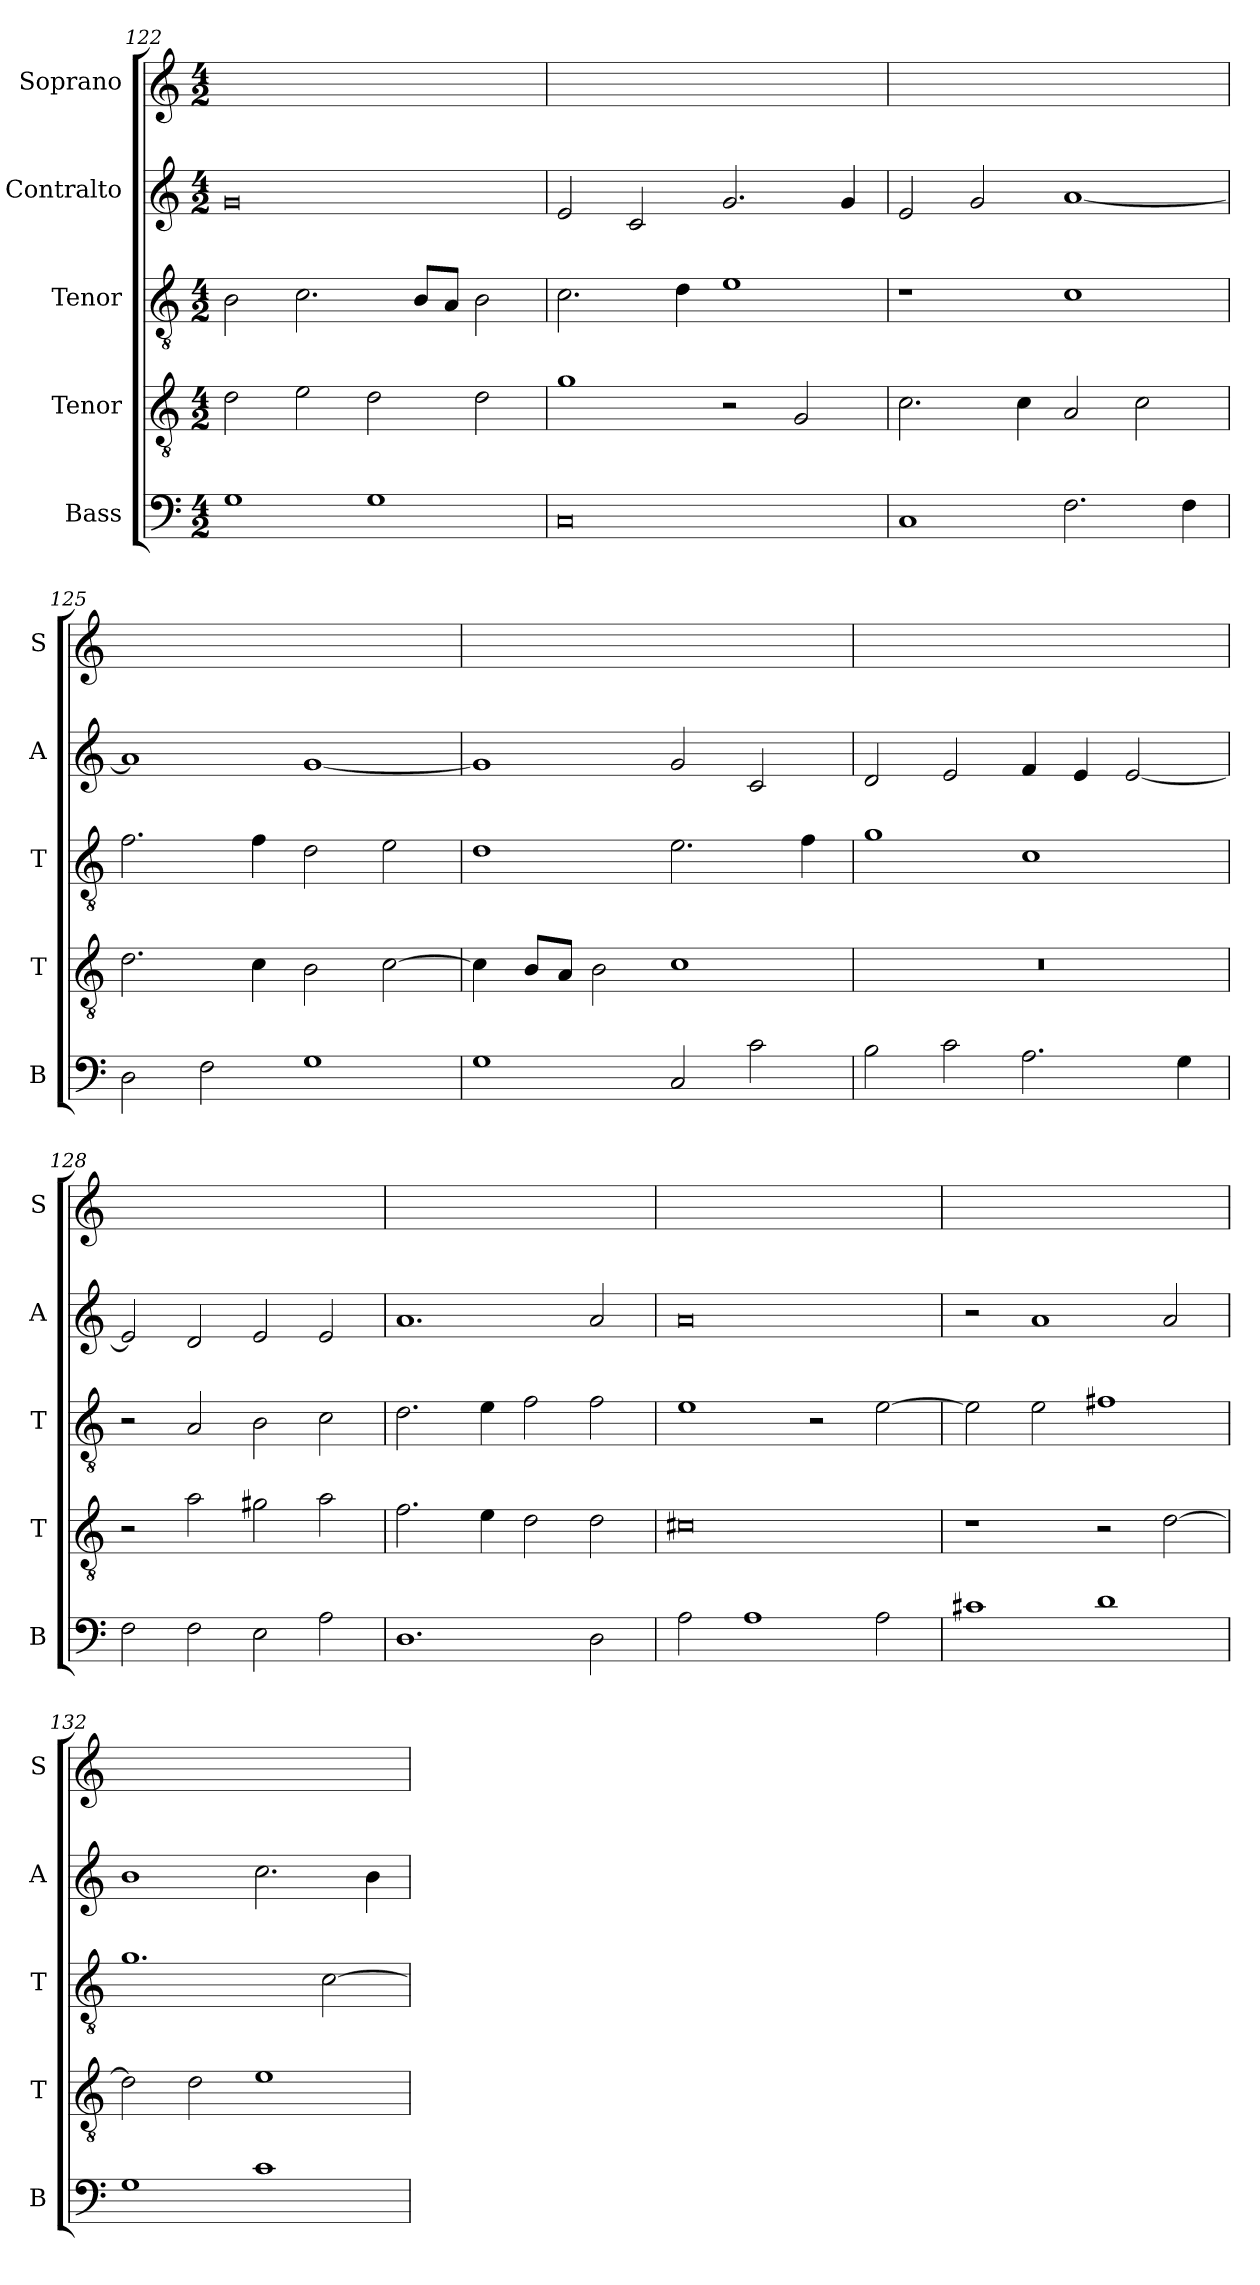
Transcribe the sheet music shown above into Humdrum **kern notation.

**kern	**kern	**kern	**kern	**kern
*part5	*part4	*part3	*part2	*part1
*staff5	*staff4	*staff3	*staff2	*staff1
*I"Bass	*I"Tenor	*I"Tenor	*I"Contralto	*I"Soprano
*I'B	*I'T	*I'T	*I'A	*I'S
*clefF4	*clefGv2	*clefGv2	*clefG2	*clefG2
*k[]	*k[]	*k[]	*k[]	*k[]
*A:aeo	*A:aeo	*A:aeo	*A:aeo	*A:aeo
*M4/2	*M4/2	*M4/2	*M4/2	*M4/2
=122	=122	=122	=122	=122
1G	2d	2B	0g	0ryy
.	2e	2.c	.	.
1G	2d	.	.	.
.	.	8B/L	.	.
.	.	8A/J	.	.
.	2d	2B	.	.
=123	=123	=123	=123	=123
0C	1g	2.c	2e	0ryy
.	.	.	2c	.
.	.	4d	.	.
.	2r	1e	2.g	.
.	2G	.	.	.
.	.	.	4g	.
=124	=124	=124	=124	=124
1C	2.c	1r	2e	0ryy
.	.	.	2g	.
.	4c	.	.	.
2.F	2A	1c	[1a	.
.	2c	.	.	.
4F	.	.	.	.
=125	=125	=125	=125	=125
2D	2.d	2.f	1a]	0ryy
2F	.	.	.	.
.	4c	4f	.	.
1G	2B	2d	[1g	.
.	[2c	2e	.	.
=126	=126	=126	=126	=126
1G	4c]	1d	1g]	0ryy
.	8B/L	.	.	.
.	8A/J	.	.	.
.	2B	.	.	.
2C	1c	2.e	2g	.
2c	.	.	2c	.
.	.	4f	.	.
=127	=127	=127	=127	=127
2B	0r	1g	2d	0ryy
2c	.	.	2e	.
2.A	.	1c	4f	.
.	.	.	4e	.
.	.	.	[2e	.
4G	.	.	.	.
=128	=128	=128	=128	=128
2F	2r	2r	2e]	0ryy
2F	2a	2A	2d	.
2E	2g#X	2B	2e	.
2A	2a	2c	2e	.
=129	=129	=129	=129	=129
1.D	2.f	2.d	1.a	0ryy
.	4e	4e	.	.
.	2d	2f	.	.
2D	2d	2f	2a	.
=130	=130	=130	=130	=130
2A	0c#X	1e	0a	0ryy
1A	.	.	.	.
.	.	2r	.	.
2A	.	[2e	.	.
=131	=131	=131	=131	=131
1c#X	1r	2e]	2r	0ryy
.	.	2e	1a	.
1d	2r	1f#X	.	.
.	[2d	.	2a	.
=132	=132	=132	=132	=132
1G	2d]	1.g	1b	0ryy
.	2d	.	.	.
1c	1e	.	2.cc	.
.	.	[2c	.	.
.	.	.	4b	.
=	=	=	=	=
*-	*-	*-	*-	*-
